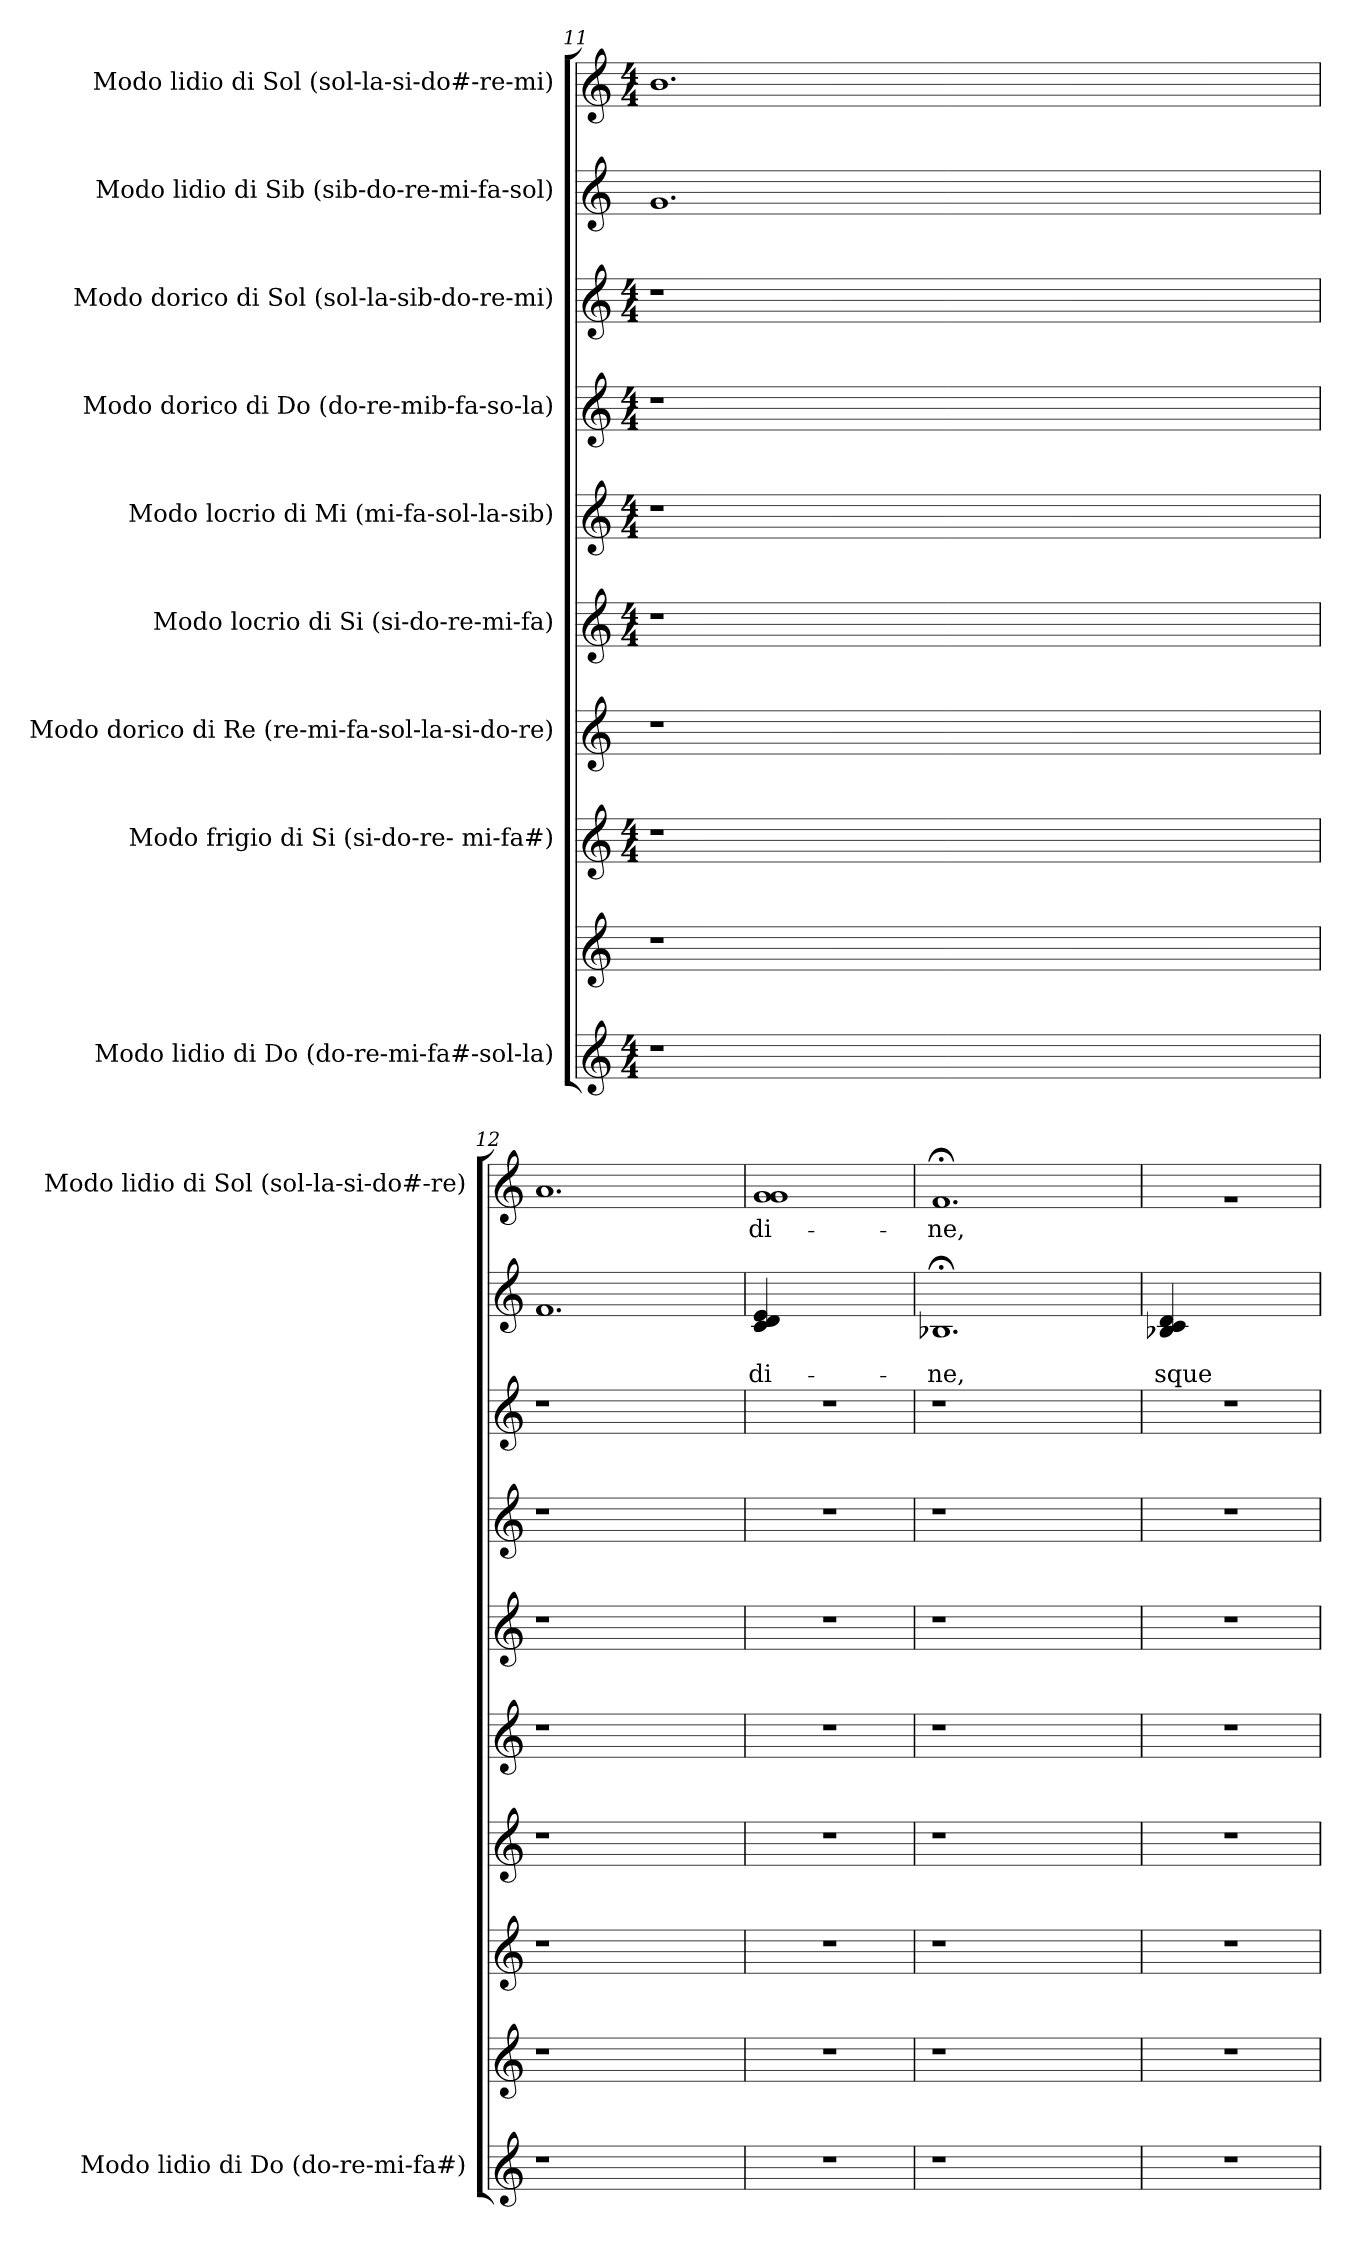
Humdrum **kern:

**kern	**kern	**kern	**kern	**kern	**kern	**kern	**kern	**kern	**text	**text	**kern	**text
*part10	*part9	*part8	*part7	*part6	*part5	*part4	*part3	*part2	*part2	*part2	*part1	*part1
*staff10	*staff9	*staff8	*staff7	*staff6	*staff5	*staff4	*staff3	*staff2	*staff2	*staff2	*staff1	*staff1
*I"Modo lidio di Do (do-re-mi-fa#-sol-la)	*	*I"Modo frigio di Si (si-do-re- mi-fa#)	*I"Modo dorico di Re (re-mi-fa-sol-la-si-do-re)	*I"Modo locrio di Si (si-do-re-mi-fa)	*I"Modo locrio di Mi (mi-fa-sol-la-sib)	*I"Modo dorico di Do (do-re-mib-fa-so-la)	*I"Modo dorico di Sol (sol-la-sib-do-re-mi)	*I"Modo lidio di Sib (sib-do-re-mi-fa-sol)	*	*	*I"Modo lidio di Sol (sol-la-si-do#-re-mi)	*
*I'Modo lidio di Do (do-re-mi-fa#)	*	*	*	*	*	*	*	*	*	*	*I'Modo lidio di Sol (sol-la-si-do#-re)	*
*clefG2	*clefG2	*clefG2	*clefG2	*clefG2	*clefG2	*clefG2	*clefG2	*clefG2	*	*	*clefG2	*
*k[]	*k[]	*k[]	*k[]	*k[]	*k[]	*k[]	*k[]	*k[]	*	*	*k[]	*
*C:	*C:	*C:	*C:	*C:	*C:	*C:	*C:	*C:	*	*	*C:	*
*M4/4	*	*M4/4	*	*M4/4	*M4/4	*M4/4	*M4/4	*	*	*	*M4/4	*
=11	=11	=11	=11	=11	=11	=11	=11	=11	=11	=11	=11	=11
1r	1r	1r	1r	1r	1r	1r	1r	1.g	.	.	1.b	.
2ryy	2ryy	2ryy	2ryy	2ryy	2ryy	2ryy	2ryy	.	.	.	.	.
!!LO:LB:g=z
=12	=12	=12	=12	=12	=12	=12	=12	=12	=12	=12	=12	=12
1r	1r	1r	1r	1r	1r	1r	1r	1.f	.	.	1.a	.
2ryy	2ryy	2ryy	2ryy	2ryy	2ryy	2ryy	2ryy	.	.	.	.	.
=13	=13	=13	=13	=13	=13	=13	=13	=13	=13	=13	=13	=13
!	!	!	!	!	!	!	!	!	!	!LO:LY:b	!	!LO:LY:b
1r	1r	1r	1r	1r	1r	1r	1r	4c/ 4d/ 4e/	.	-di-	1g 1g	-di-
.	.	.	.	.	.	.	.	2.ryy	.	.	.	.
=14	=14	=14	=14	=14	=14	=14	=14	=14	=14	=14	=14	=14
!	!	!	!	!	!	!	!	!	!	!LO:LY:b	!	!LO:LY:b
1r	1r	1r	1r	1r	1r	1r	1r	1.B-X;	.	-ne,	1.f;	-ne,
2ryy	2ryy	2ryy	2ryy	2ryy	2ryy	2ryy	2ryy	.	.	.	.	.
=15	=15	=15	=15	=15	=15	=15	=15	=15	=15	=15	=15	=15
!	!	!	!	!	!	!	!	!	!	!LO:LY:b	!LO:N:vis=1	!
1r	1r	1r	1r	1r	1r	1r	1r	4B-X/ 4c/ 4d/	.	-sque	1ra	.
.	.	.	.	.	.	.	.	2.ryy	.	.	.	.
=	=	=	=	=	=	=	=	=	=	=	=	=
*-	*-	*-	*-	*-	*-	*-	*-	*-	*-	*-	*-	*-
